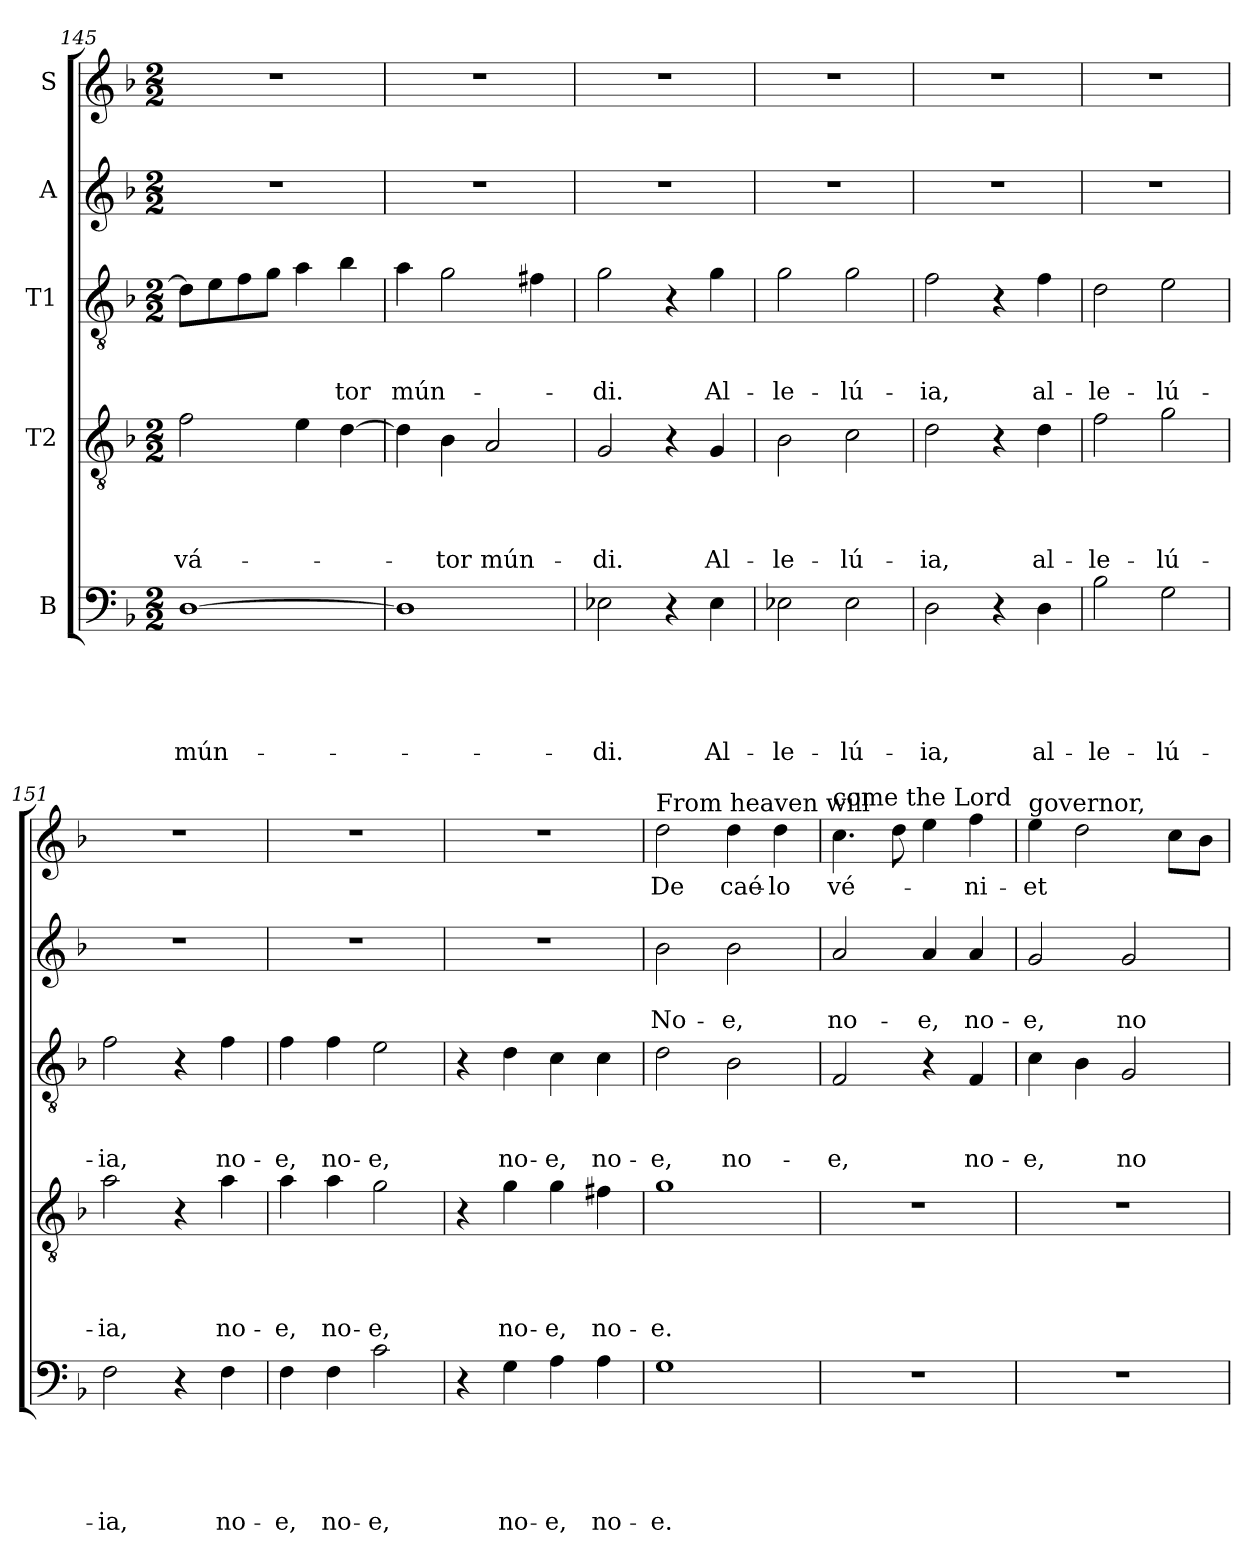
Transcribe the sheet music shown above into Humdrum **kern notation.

**kern	**text	**text	**text	**text	**text	**kern	**text	**text	**text	**text	**kern	**text	**text	**text	**kern	**text	**text	**kern	**text
*part5	*part5	*part5	*part5	*part5	*part5	*part4	*part4	*part4	*part4	*part4	*part3	*part3	*part3	*part3	*part2	*part2	*part2	*part1	*part1
*staff5	*staff5	*staff5	*staff5	*staff5	*staff5	*staff4	*staff4	*staff4	*staff4	*staff4	*staff3	*staff3	*staff3	*staff3	*staff2	*staff2	*staff2	*staff1	*staff1
*I"B	*	*	*	*	*	*I"T2	*	*	*	*	*I"T1	*	*	*	*I"A	*	*	*I"S	*
!!LO:LB:g=z
*clefF4	*	*	*	*	*	*clefGv2	*	*	*	*	*clefGv2	*	*	*	*clefG2	*	*	*clefG2	*
*k[b-]	*	*	*	*	*	*k[b-]	*	*	*	*	*k[b-]	*	*	*	*k[b-]	*	*	*k[b-]	*
*F:	*	*	*	*	*	*F:	*	*	*	*	*F:	*	*	*	*F:	*	*	*F:	*
*M2/2	*	*	*	*	*	*M2/2	*	*	*	*	*M2/2	*	*	*	*M2/2	*	*	*M2/2	*
=145	=145	=145	=145	=145	=145	=145	=145	=145	=145	=145	=145	=145	=145	=145	=145	=145	=145	=145	=145
!	!	!	!	!	!LO:LY:b	!	!	!	!	!LO:LY:b	!	!	!	!	!	!	!	!	!
[1D	.	.	.	.	mún-	2f\	.	.	.	-vá-	8d\L]	.	.	.	1r	.	.	1r	.
.	.	.	.	.	.	.	.	.	.	.	8e\	.	.	.	.	.	.	.	.
.	.	.	.	.	.	.	.	.	.	.	8f\	.	.	.	.	.	.	.	.
.	.	.	.	.	.	.	.	.	.	.	8g\J	.	.	.	.	.	.	.	.
.	.	.	.	.	.	4e\	.	.	.	.	4a\	.	.	.	.	.	.	.	.
!	!	!	!	!	!	!	!	!	!	!	!	!	!	!LO:LY:b	!	!	!	!	!
.	.	.	.	.	.	[4d\	.	.	.	.	4b-\	.	.	-tor	.	.	.	.	.
=146	=146	=146	=146	=146	=146	=146	=146	=146	=146	=146	=146	=146	=146	=146	=146	=146	=146	=146	=146
!	!	!	!	!	!	!	!	!	!	!	!	!	!	!LO:LY:b	!	!	!	!	!
1D]	.	.	.	.	.	4d\]	.	.	.	.	4a\	.	.	mún-	1r	.	.	1r	.
!	!	!	!	!	!	!	!	!	!	!LO:LY:b	!	!	!	!	!	!	!	!	!
.	.	.	.	.	.	4B-\	.	.	.	-tor	2g\	.	.	.	.	.	.	.	.
!	!	!	!	!	!	!	!	!	!	!LO:LY:b	!	!	!	!	!	!	!	!	!
.	.	.	.	.	.	2A/	.	.	.	mún-	.	.	.	.	.	.	.	.	.
.	.	.	.	.	.	.	.	.	.	.	4f#i\	.	.	.	.	.	.	.	.
=147	=147	=147	=147	=147	=147	=147	=147	=147	=147	=147	=147	=147	=147	=147	=147	=147	=147	=147	=147
!	!	!	!	!	!LO:LY:b	!	!	!	!	!LO:LY:b	!	!	!	!LO:LY:b	!	!	!	!	!
2E-X\	.	.	.	.	-di.	2G/	.	.	.	-di.	2g\	.	.	-di.	1r	.	.	1r	.
4r	.	.	.	.	.	4r	.	.	.	.	4r	.	.	.	.	.	.	.	.
!	!	!	!	!	!LO:LY:b	!	!	!	!	!LO:LY:b	!	!	!	!LO:LY:b	!	!	!	!	!
4E-\	.	.	.	.	Al-	4G/	.	.	.	Al-	4g\	.	.	Al-	.	.	.	.	.
=148	=148	=148	=148	=148	=148	=148	=148	=148	=148	=148	=148	=148	=148	=148	=148	=148	=148	=148	=148
!	!	!	!	!	!LO:LY:b	!	!	!	!	!LO:LY:b	!	!	!	!LO:LY:b	!	!	!	!	!
2E-X\	.	.	.	.	-le-	2B-\	.	.	.	-le-	2g\	.	.	-le-	1r	.	.	1r	.
!	!	!	!	!	!LO:LY:b	!	!	!	!	!LO:LY:b	!	!	!	!LO:LY:b	!	!	!	!	!
2E-\	.	.	.	.	-lú-	2c\	.	.	.	-lú-	2g\	.	.	-lú-	.	.	.	.	.
=149	=149	=149	=149	=149	=149	=149	=149	=149	=149	=149	=149	=149	=149	=149	=149	=149	=149	=149	=149
!	!	!	!	!	!LO:LY:b	!	!	!	!	!LO:LY:b	!	!	!	!LO:LY:b	!	!	!	!	!
2D\	.	.	.	.	-ia,	2d\	.	.	.	-ia,	2f\	.	.	-ia,	1r	.	.	1r	.
4r	.	.	.	.	.	4r	.	.	.	.	4r	.	.	.	.	.	.	.	.
!	!	!	!	!	!LO:LY:b	!	!	!	!	!LO:LY:b	!	!	!	!LO:LY:b	!	!	!	!	!
4D\	.	.	.	.	al-	4d\	.	.	.	al-	4f\	.	.	al-	.	.	.	.	.
=150	=150	=150	=150	=150	=150	=150	=150	=150	=150	=150	=150	=150	=150	=150	=150	=150	=150	=150	=150
!	!	!	!	!	!LO:LY:b	!	!	!	!	!LO:LY:b	!	!	!	!LO:LY:b	!	!	!	!	!
2B-\	.	.	.	.	-le-	2f\	.	.	.	-le-	2d\	.	.	-le-	1r	.	.	1r	.
!	!	!	!	!	!LO:LY:b	!	!	!	!	!LO:LY:b	!	!	!	!LO:LY:b	!	!	!	!	!
2G\	.	.	.	.	-lú-	2g\	.	.	.	-lú-	2e\	.	.	-lú-	.	.	.	.	.
!!LO:PB:g=z
=151	=151	=151	=151	=151	=151	=151	=151	=151	=151	=151	=151	=151	=151	=151	=151	=151	=151	=151	=151
!	!	!	!	!	!LO:LY:b	!	!	!	!	!LO:LY:b	!	!	!	!LO:LY:b	!	!	!	!	!
2F\	.	.	.	.	-ia,	2a\	.	.	.	-ia,	2f\	.	.	-ia,	1r	.	.	1r	.
4r	.	.	.	.	.	4r	.	.	.	.	4r	.	.	.	.	.	.	.	.
!	!	!	!	!	!LO:LY:b	!	!	!	!	!LO:LY:b	!	!	!	!LO:LY:b	!	!	!	!	!
4F\	.	.	.	.	no-	4a\	.	.	.	no-	4f\	.	.	no-	.	.	.	.	.
=152	=152	=152	=152	=152	=152	=152	=152	=152	=152	=152	=152	=152	=152	=152	=152	=152	=152	=152	=152
!	!	!	!	!	!LO:LY:b	!	!	!	!	!LO:LY:b	!	!	!	!LO:LY:b	!	!	!	!	!
4F\	.	.	.	.	-e,	4a\	.	.	.	-e,	4f\	.	.	-e,	1r	.	.	1r	.
!	!	!	!	!	!LO:LY:b	!	!	!	!	!LO:LY:b	!	!	!	!LO:LY:b	!	!	!	!	!
4F\	.	.	.	.	no-	4a\	.	.	.	no-	4f\	.	.	no-	.	.	.	.	.
!	!	!	!	!	!LO:LY:b	!	!	!	!	!LO:LY:b	!	!	!	!LO:LY:b	!	!	!	!	!
2c\	.	.	.	.	-e,	2g\	.	.	.	-e,	2e\	.	.	-e,	.	.	.	.	.
=153	=153	=153	=153	=153	=153	=153	=153	=153	=153	=153	=153	=153	=153	=153	=153	=153	=153	=153	=153
4r	.	.	.	.	.	4r	.	.	.	.	4r	.	.	.	1r	.	.	1r	.
!	!	!	!	!	!LO:LY:b	!	!	!	!	!LO:LY:b	!	!	!	!LO:LY:b	!	!	!	!	!
4G\	.	.	.	.	no-	4g\	.	.	.	no-	4d\	.	.	no-	.	.	.	.	.
!	!	!	!	!	!LO:LY:b	!	!	!	!	!LO:LY:b	!	!	!	!LO:LY:b	!	!	!	!	!
4A\	.	.	.	.	-e,	4g\	.	.	.	-e,	4c\	.	.	-e,	.	.	.	.	.
!	!	!	!	!	!LO:LY:b	!	!	!	!	!LO:LY:b	!	!	!	!LO:LY:b	!	!	!	!	!
4A\	.	.	.	.	no-	4f#i\	.	.	.	no-	4c\	.	.	no-	.	.	.	.	.
=154	=154	=154	=154	=154	=154	=154	=154	=154	=154	=154	=154	=154	=154	=154	=154	=154	=154	=154	=154
!	!	!	!	!	!	!	!	!	!	!	!	!	!	!	!	!	!	!LO:TX:a:t=From heaven will	!
!	!	!	!	!	!LO:LY:b	!	!	!	!	!LO:LY:b	!	!	!	!LO:LY:b	!	!	!LO:LY:b	!	!LO:LY:b
1G	.	.	.	.	-e.	1g	.	.	.	-e.	2d\	.	.	-e,	2b-\	.	No-	2dd\	De
!	!	!	!	!	!	!	!	!	!	!	!	!	!	!LO:LY:b	!	!	!LO:LY:b	!	!LO:LY:b
.	.	.	.	.	.	.	.	.	.	.	2B-\	.	.	no-	2b-\	.	-e,	4dd\	caé-
!	!	!	!	!	!	!	!	!	!	!	!	!	!	!	!	!	!	!	!LO:LY:b
.	.	.	.	.	.	.	.	.	.	.	.	.	.	.	.	.	.	4dd\	-lo
=155	=155	=155	=155	=155	=155	=155	=155	=155	=155	=155	=155	=155	=155	=155	=155	=155	=155	=155	=155
!	!	!	!	!	!	!	!	!	!	!	!	!	!	!	!	!	!	!LO:TX:a:t=come the Lord	!
!	!	!	!	!	!	!	!	!	!	!	!	!	!	!LO:LY:b	!	!	!LO:LY:b	!	!LO:LY:b
1r	.	.	.	.	.	1r	.	.	.	.	2F/	.	.	-e,	2a/	.	no-	4.cc\	vé-
.	.	.	.	.	.	.	.	.	.	.	.	.	.	.	.	.	.	8dd\	.
!	!	!	!	!	!	!	!	!	!	!	!	!	!	!	!	!	!LO:LY:b	!	!
.	.	.	.	.	.	.	.	.	.	.	4r	.	.	.	4a/	.	-e,	4ee\	.
!	!	!	!	!	!	!	!	!	!	!	!	!	!	!LO:LY:b	!	!	!LO:LY:b	!	!LO:LY:b
.	.	.	.	.	.	.	.	.	.	.	4F/	.	.	no-	4a/	.	no-	4ff\	-ni-
=156	=156	=156	=156	=156	=156	=156	=156	=156	=156	=156	=156	=156	=156	=156	=156	=156	=156	=156	=156
!	!	!	!	!	!	!	!	!	!	!	!	!	!	!	!	!	!	!LO:TX:a:t=governor,	!
!	!	!	!	!	!	!	!	!	!	!	!	!	!	!LO:LY:b	!	!	!LO:LY:b	!	!LO:LY:b
1r	.	.	.	.	.	1r	.	.	.	.	4c\	.	.	-e,	2g/	.	-e,	4ee\	-et
.	.	.	.	.	.	.	.	.	.	.	4B-\	.	.	.	.	.	.	2dd\	.
!	!	!	!	!	!	!	!	!	!	!	!	!	!	!LO:LY:b	!	!	!LO:LY:b	!	!
.	.	.	.	.	.	.	.	.	.	.	2G/	.	.	no-	2g/	.	no-	.	.
.	.	.	.	.	.	.	.	.	.	.	.	.	.	.	.	.	.	8cc\L	.
.	.	.	.	.	.	.	.	.	.	.	.	.	.	.	.	.	.	8b-\J	.
=	=	=	=	=	=	=	=	=	=	=	=	=	=	=	=	=	=	=	=
*-	*-	*-	*-	*-	*-	*-	*-	*-	*-	*-	*-	*-	*-	*-	*-	*-	*-	*-	*-
